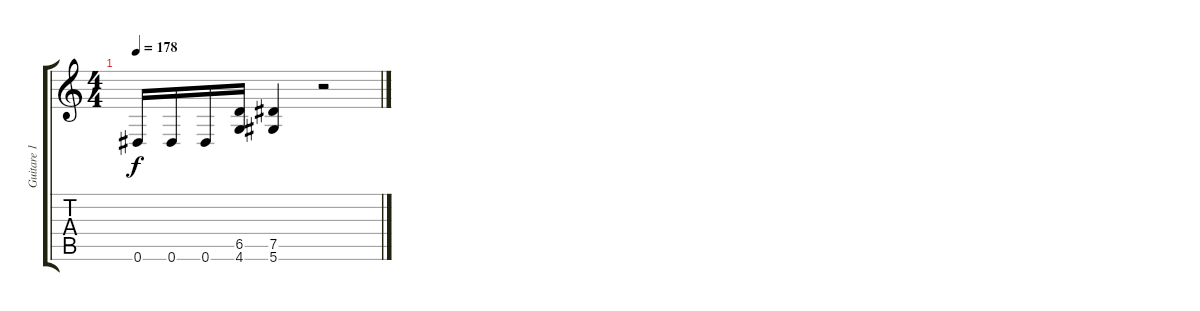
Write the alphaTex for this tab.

\track ("Guitare 1" "Guitare 1") {instrument distortionguitar}
\staff {score tabs}
\tuning (Eb4 Bb3 Gb3 Db3 Ab2 Eb2) {hide}
\ts (4 4)
\tempo 178
\clef g2
\ks c
0.6.16{dy f} 0.6.16 0.6.16 (6.5 4.6).16 (7.5 5.6).4 r.2
